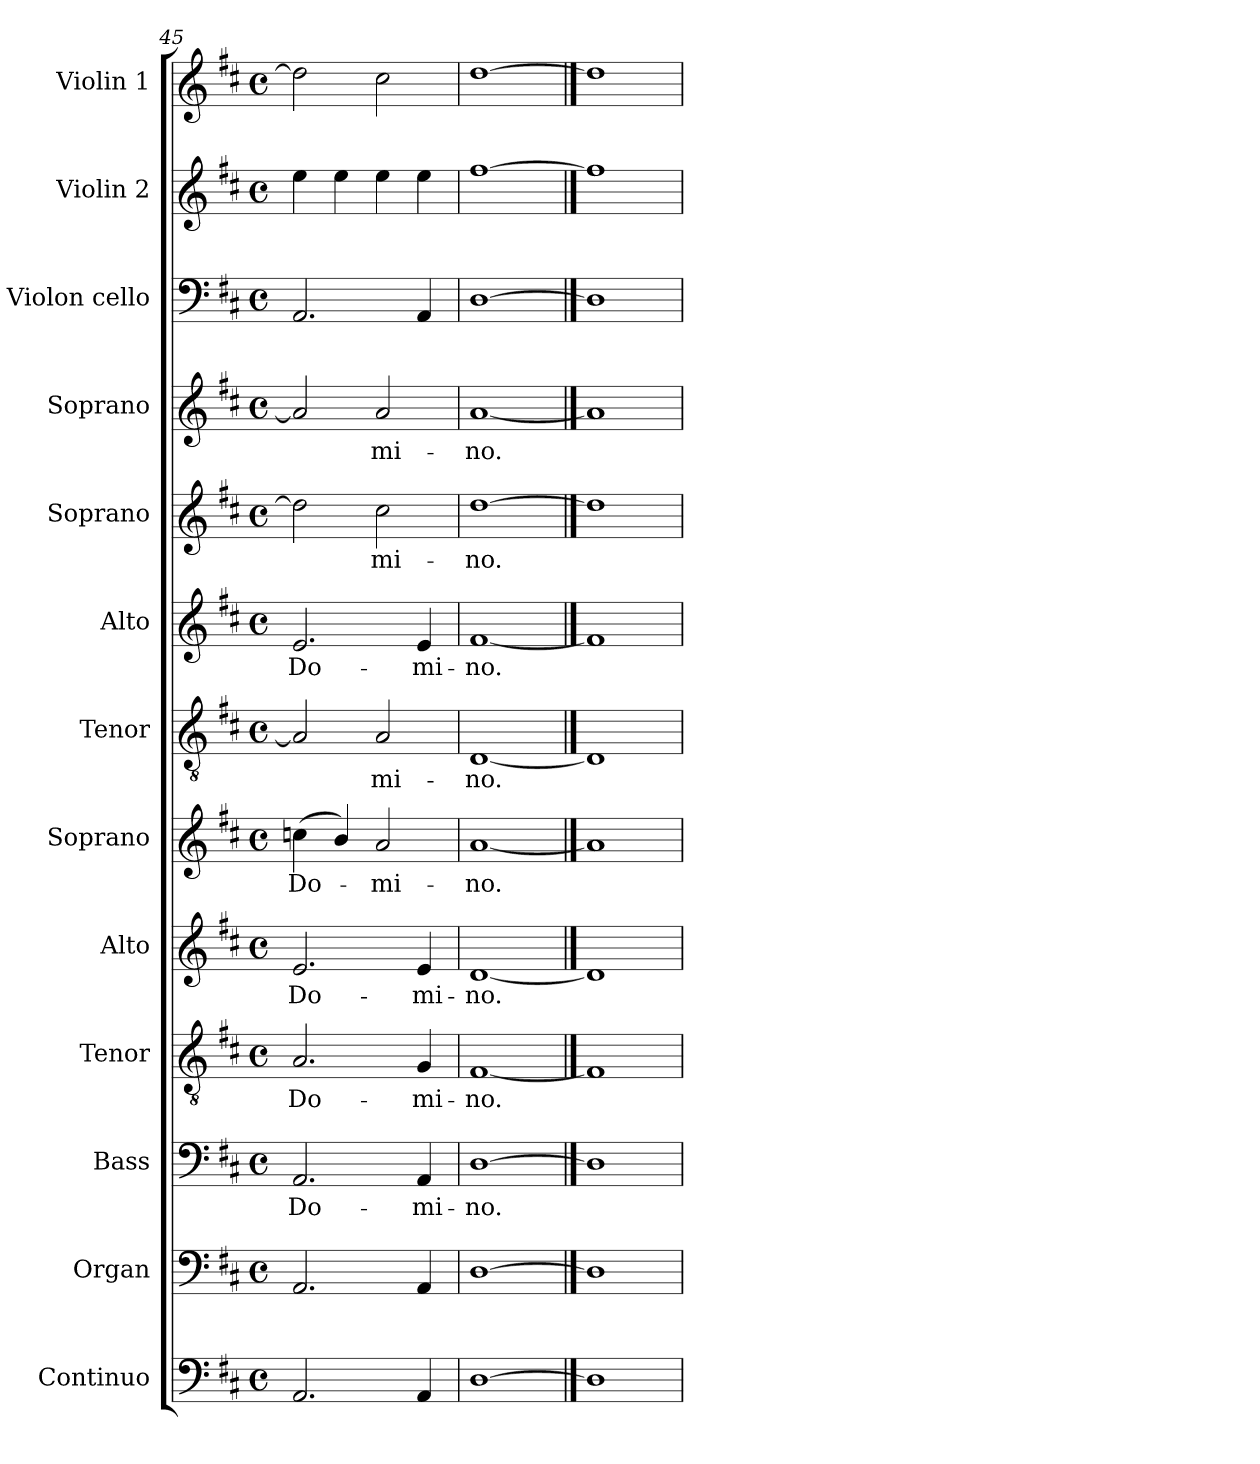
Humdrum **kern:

**kern	**kern	**kern	**text	**kern	**text	**kern	**text	**kern	**text	**kern	**text	**kern	**text	**kern	**text	**kern	**text	**kern	**kern	**kern
*part13	*part12	*part11	*part11	*part10	*part10	*part9	*part9	*part8	*part8	*part7	*part7	*part6	*part6	*part5	*part5	*part4	*part4	*part3	*part2	*part1
*staff13	*staff12	*staff11	*staff11	*staff10	*staff10	*staff9	*staff9	*staff8	*staff8	*staff7	*staff7	*staff6	*staff6	*staff5	*staff5	*staff4	*staff4	*staff3	*staff2	*staff1
*I"Continuo	*I"Organ	*I"Bass	*	*I"Tenor	*	*I"Alto	*	*I"Soprano	*	*I"Tenor	*	*I"Alto	*	*I"Soprano	*	*I"Soprano	*	*I"Violon cello	*I"Violin 2	*I"Violin 1
*I'Cont.	*I'Org.	*I'B.	*	*I'T.	*	*I'A.	*	*I'S.	*	*I'T.	*	*I'A.	*	*I'S.	*	*I'S.	*	*I'Vc.	*I'Vln. 2	*I'Vln. 1
*clefF4	*clefF4	*clefF4	*	*clefGv2	*	*clefG2	*	*clefG2	*	*clefGv2	*	*clefG2	*	*clefG2	*	*clefG2	*	*clefF4	*clefG2	*clefG2
*	*	*	*	*ITrd7c12	*	*	*	*	*	*ITrd7c12	*	*	*	*	*	*	*	*	*	*
*k[f#c#]	*k[f#c#]	*k[f#c#]	*	*k[f#c#]	*	*k[f#c#]	*	*k[f#c#]	*	*k[f#c#]	*	*k[f#c#]	*	*k[f#c#]	*	*k[f#c#]	*	*k[f#c#]	*k[f#c#]	*k[f#c#]
*D:	*D:	*D:	*	*D:	*	*D:	*	*D:	*	*D:	*	*D:	*	*D:	*	*D:	*	*D:	*D:	*D:
*M4/4	*M4/4	*M4/4	*	*M4/4	*	*M4/4	*	*M4/4	*	*M4/4	*	*M4/4	*	*M4/4	*	*M4/4	*	*M4/4	*M4/4	*M4/4
*met(c)	*met(c)	*met(c)	*	*met(c)	*	*met(c)	*	*met(c)	*	*met(c)	*	*met(c)	*	*met(c)	*	*met(c)	*	*met(c)	*met(c)	*met(c)
=45	=45	=45	=45	=45	=45	=45	=45	=45	=45	=45	=45	=45	=45	=45	=45	=45	=45	=45	=45	=45
!	!	!	!LO:LY:b:color=#000000	!	!	!	!	!	!	!	!	!	!	!	!	!	!	!	!	!
!	!	!	!	!	!LO:LY:b:color=#000000	!	!	!	!	!	!	!	!	!	!	!	!	!	!	!
!	!	!	!	!	!	!	!LO:LY:b:color=#000000	!	!	!	!	!	!	!	!	!	!	!	!	!
!	!	!	!	!	!	!	!	!	!LO:LY:b:color=#000000	!	!	!	!	!	!	!	!	!	!	!
!	!	!	!	!	!	!	!	!	!	!	!	!	!LO:LY:b:color=#000000	!	!	!	!	!	!	!
2.AAi/	2.AAi/	2.AAi/	Do-	2.AAi/	Do-	2.ei/	Do-	(4ccni\	Do-	2AAi/]	.	2.ei/	Do-	2ddi\]	.	2ai/]	.	2.AAi/	4eei\	2ddi\]
.	.	.	.	.	.	.	.	4bi/)	.	.	.	.	.	.	.	.	.	.	4eei\	.
!	!	!	!	!	!	!	!	!	!LO:LY:b:color=#000000	!	!	!	!	!	!	!	!	!	!	!
!	!	!	!	!	!	!	!	!	!	!	!LO:LY:b:color=#000000	!	!	!	!	!	!	!	!	!
!	!	!	!	!	!	!	!	!	!	!	!	!	!	!	!LO:LY:b:color=#000000	!	!	!	!	!
!	!	!	!	!	!	!	!	!	!	!	!	!	!	!	!	!	!LO:LY:b:color=#000000	!	!	!
.	.	.	.	.	.	.	.	2ai/	-mi-	2AAi/	-mi-	.	.	2cc#i\	-mi-	2ai/	-mi-	.	4eei\	2cc#i\
!	!	!	!LO:LY:b:color=#000000	!	!	!	!	!	!	!	!	!	!	!	!	!	!	!	!	!
!	!	!	!	!	!LO:LY:b:color=#000000	!	!	!	!	!	!	!	!	!	!	!	!	!	!	!
!	!	!	!	!	!	!	!LO:LY:b:color=#000000	!	!	!	!	!	!	!	!	!	!	!	!	!
!	!	!	!	!	!	!	!	!	!	!	!	!	!LO:LY:b:color=#000000	!	!	!	!	!	!	!
4AAi/	4AAi/	4AAi/	-mi-	4GGi/	-mi-	4ei/	-mi-	.	.	.	.	4ei/	-mi-	.	.	.	.	4AAi/	4eei\	.
=46	=46	=46	=46	=46	=46	=46	=46	=46	=46	=46	=46	=46	=46	=46	=46	=46	=46	=46	=46	=46
!	!	!	!LO:LY:b:color=#000000	!	!	!	!	!	!	!	!	!	!	!	!	!	!	!	!	!
!	!	!	!	!	!LO:LY:b:color=#000000	!	!	!	!	!	!	!	!	!	!	!	!	!	!	!
!	!	!	!	!	!	!	!LO:LY:b:color=#000000	!	!	!	!	!	!	!	!	!	!	!	!	!
!	!	!	!	!	!	!	!	!	!LO:LY:b:color=#000000	!	!	!	!	!	!	!	!	!	!	!
!	!	!	!	!	!	!	!	!	!	!	!LO:LY:b:color=#000000	!	!	!	!	!	!	!	!	!
!	!	!	!	!	!	!	!	!	!	!	!	!	!LO:LY:b:color=#000000	!	!	!	!	!	!	!
!	!	!	!	!	!	!	!	!	!	!	!	!	!	!	!LO:LY:b:color=#000000	!	!	!	!	!
!	!	!	!	!	!	!	!	!	!	!	!	!	!	!	!	!	!LO:LY:b:color=#000000	!	!	!
[1Di	[1Di	[1Di	-no.	[1FF#i	-no.	[1di	-no.	[1ai	-no.	[1DDi	-no.	[1f#i	-no.	[1ddi	-no.	[1ai	-no.	[1Di	[1ff#i	[1ddi
==47	==47	==47	==47	==47	==47	==47	==47	==47	==47	==47	==47	==47	==47	==47	==47	==47	==47	==47	==47	==47
1Di]	1Di]	1Di]	.	1FF#i]	.	1di]	.	1ai]	.	1DDi]	.	1f#i]	.	1ddi]	.	1ai]	.	1Di]	1ff#i]	1ddi]
=	=	=	=	=	=	=	=	=	=	=	=	=	=	=	=	=	=	=	=	=
*-	*-	*-	*-	*-	*-	*-	*-	*-	*-	*-	*-	*-	*-	*-	*-	*-	*-	*-	*-	*-
